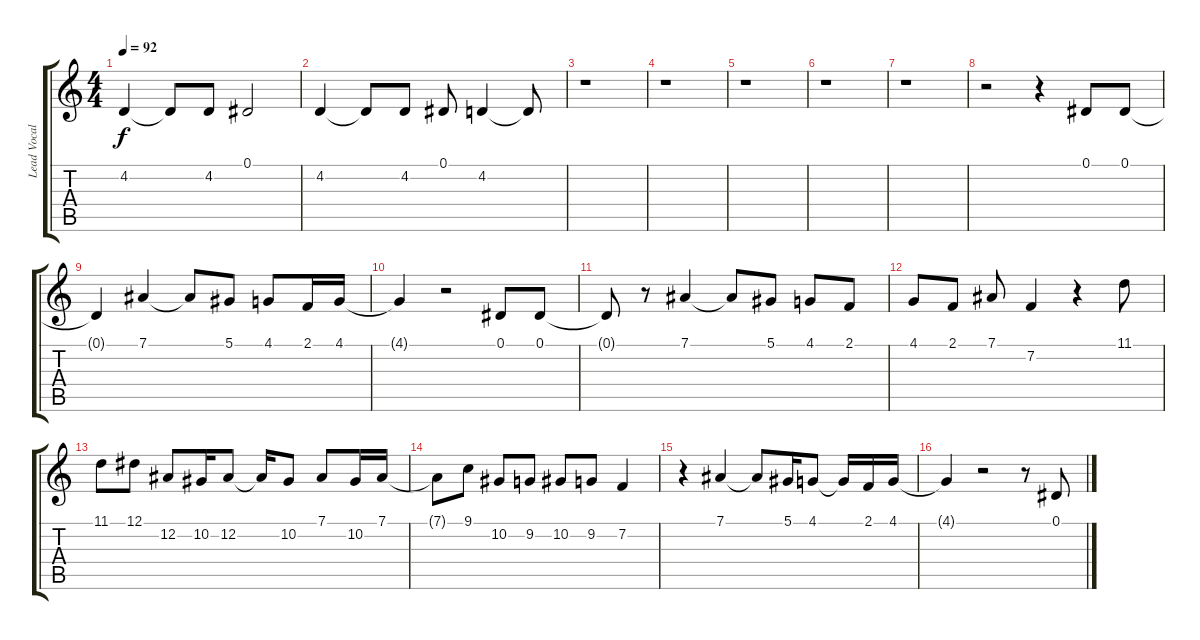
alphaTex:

\track ("Lead Vocals" "Lead Vocal") {instrument lead6voice}
\staff {score tabs}
\tuning (Eb4 Bb3 Gb3 Db3 Ab2 Eb2) {hide}
\ts (4 4)
\tempo 92
\clef g2
\ks c
4.2.4{dy f} 4.2{t}.8 4.2.8 0.1.2 |
4.2.4 4.2{t}.8 4.2.8 0.1.8 4.2.4 4.2{t}.8 |
r.1 |
r.1 |
r.1 |
r.1 |
r.1 |
r.2 r.4 0.1.8 0.1.8 |
0.1{t}.4 7.1.4 7.1{t}.8 5.1.8 4.1.8 2.1.16 4.1.16 |
4.1{t}.4 r.2 0.1.8 0.1.8 |
0.1{t}.8 r.8 7.1.4 7.1{t}.8 5.1.8 4.1.8 2.1.8 |
4.1.8 2.1.8 7.1.8 7.2.4 r.4 11.1.8 |
11.1.8 12.1.8 12.2.8 10.2.16 12.2.8 12.2{t}.16 10.2.8 7.1.8 10.2.16 7.1.16 |
7.1{t}.8 9.1.8 10.2.8 9.2.8 10.2.8 9.2.8 7.2.4 |
r.4 7.1.4 7.1{t}.8 5.1.16 4.1.8 4.1{t}.16 2.1.16 4.1.16 |
4.1{t}.4 r.2 r.8 0.1.8
